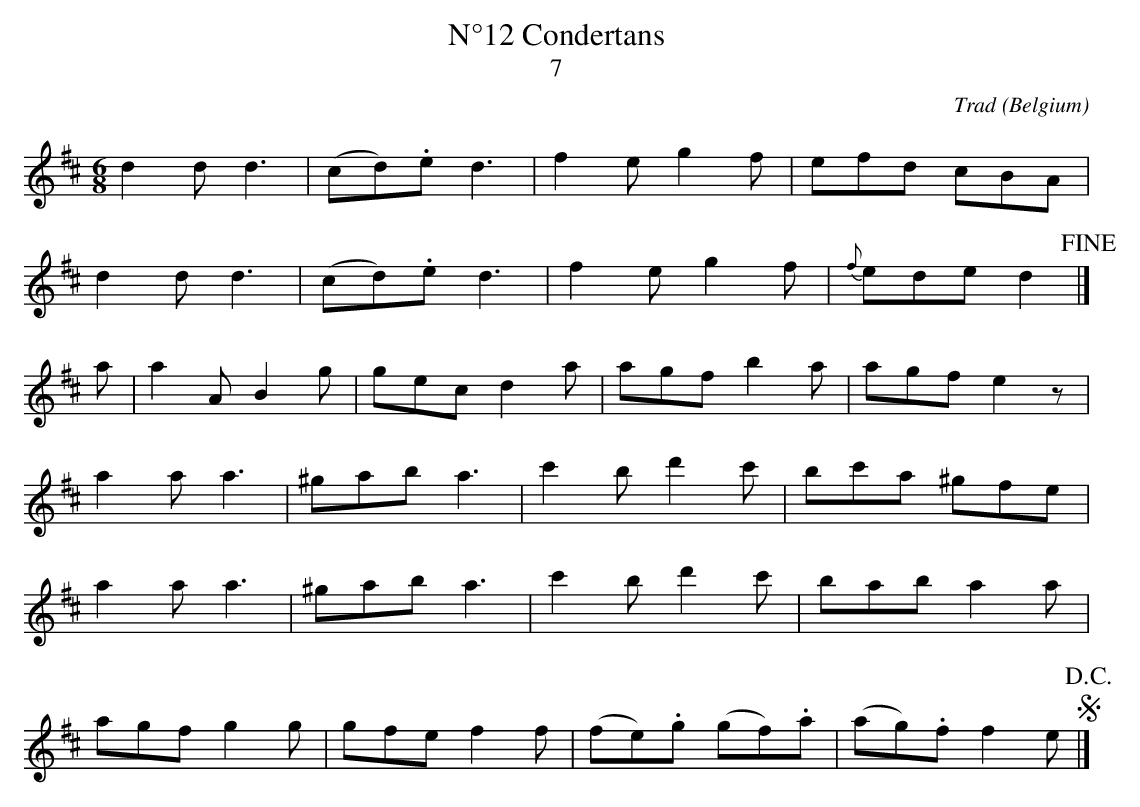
X:1
T:N°12 Condertans
T:7
C:Trad
O:Belgium
M:6/8
L:1/8
K:Dmaj
d2d d3|(cd).e d3|f2e g2f|efd cBA|
d2d d3|(cd).e d3|f2e g2f|{f}ede d2!fine!|]
a|a2A B2g|gec d2a|agf b2a|agf e2z|
a2a a3|^gab a3|c'2b d'2c'|bc'a ^gfe|
a2a a3|^gab a3|c'2b d'2c'|bab a2a|
agf g2g|gfe f2f|(fe).g (gf).a|(ag).f f2e!segno!!D.C.!|]
